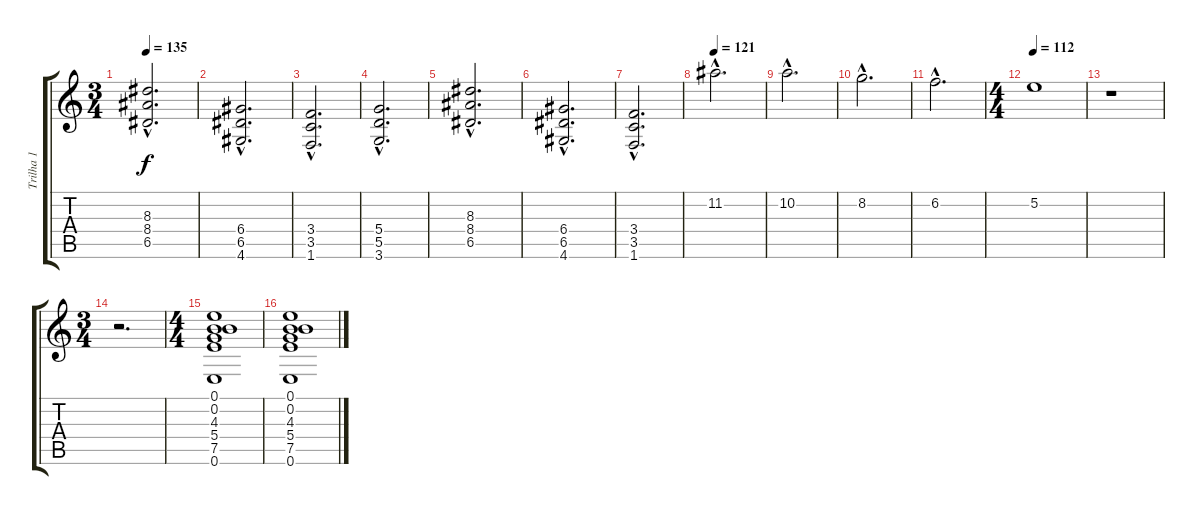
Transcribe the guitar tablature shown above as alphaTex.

\track ("Trilha 1" "Trilha 1") {instrument distortionguitar}
\staff {score tabs}
\tuning (E4 B3 G3 D3 A2 E2) {hide}
\ts (3 4)
\tempo 135
\clef g2
\ks c
(8.3{hac} 8.4{hac} 6.5{hac}).2{d dy f} |
(6.4{hac} 6.5{hac} 4.6{hac}).2{d} |
(3.4{hac} 3.5{hac} 1.6{hac}).2{d} |
(5.4{hac} 5.5{hac} 3.6{hac}).2{d} |
(8.3{hac} 8.4{hac} 6.5{hac}).2{d} |
(6.4{hac} 6.5{hac} 4.6{hac}).2{d} |
(3.4{hac} 3.5{hac} 1.6{hac}).2{d} |
\tempo 121
11.2{hac}.2{d} |
10.2{hac}.2{d} |
8.2{hac}.2{d} |
6.2{hac}.2{d} |
\ts (4 4)
\tempo 112
5.2.1 |
r.1 |
\ts (3 4)
r.2{d} |
\ts (4 4)
(0.1 0.2 4.3 5.4 7.5 0.6).1 |
(0.1 0.2 4.3 5.4 7.5 0.6).1
